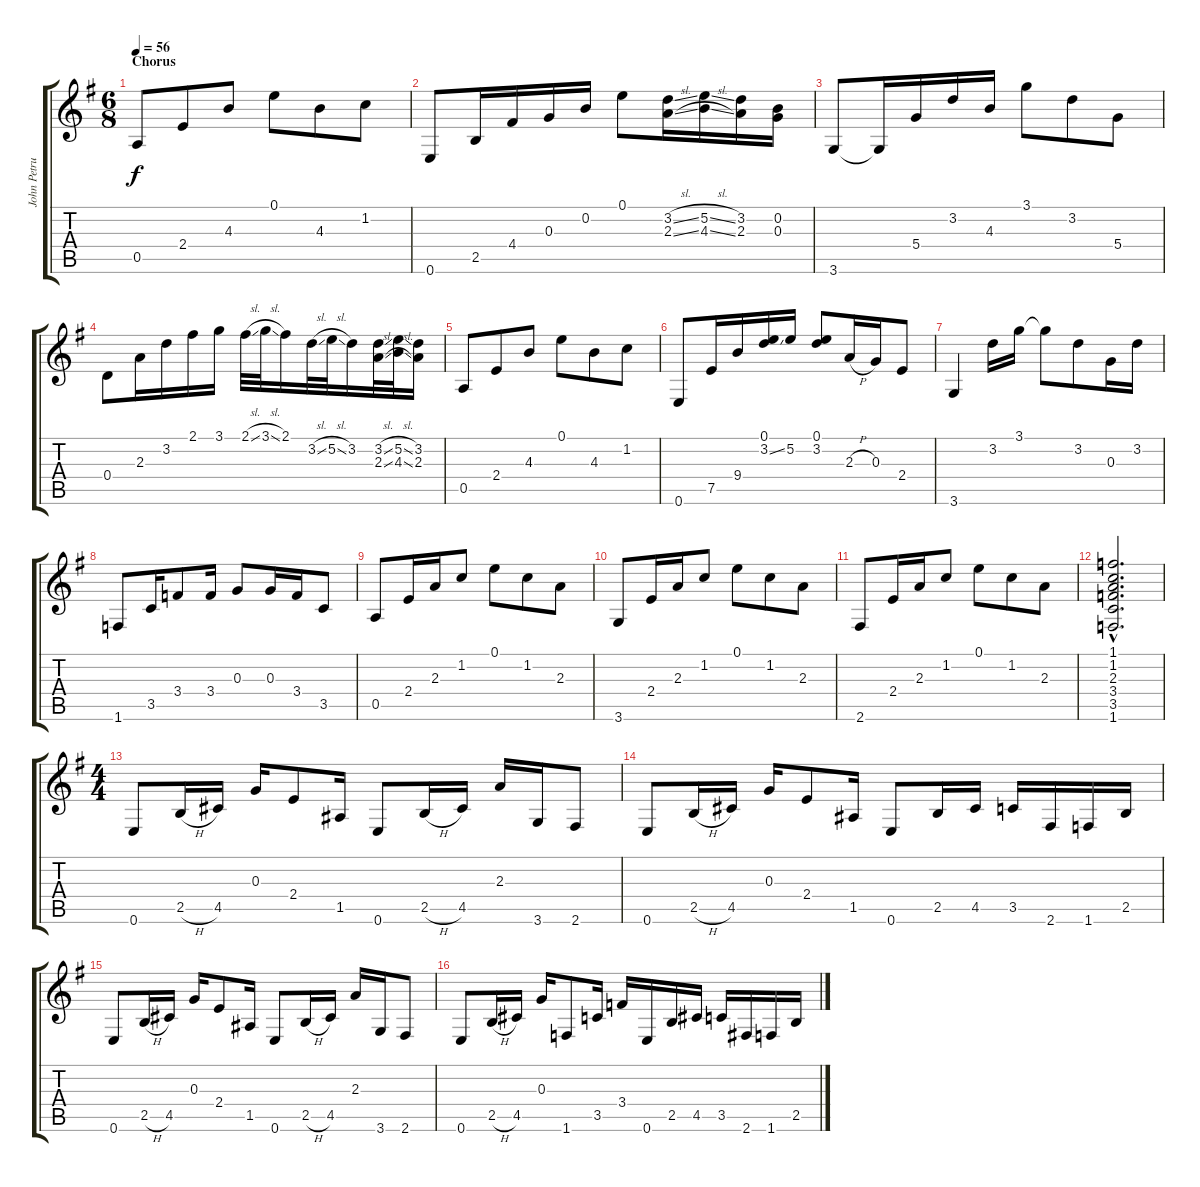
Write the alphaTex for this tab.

\track ("John Petrucci" "John Petru") {instrument electricguitarclean}
\staff {score tabs}
\tuning (E4 B3 G3 D3 A2 E2) {hide}
\ts (6 8)
\section ("" "Chorus")
\tempo 56
\clef g2
\ks g
0.5.8{dy f} 2.4.8 4.3.8 0.1.8 4.3.8 1.2.8 |
0.6.8 2.5.16 4.4.16 0.3.16 0.2.16 0.1.8 (3.2{sl} 2.3{sl}).16 (5.2{sl} 4.3{sl}).16 (3.2 2.3).16 (0.2 0.3).16 |
3.6.8 3.6{t}.16 5.4.16 3.2.16 4.3.16 3.1.8 3.2.8 5.4.8 |
0.4.8 2.3.16 3.2.16 2.1.16 3.1.16 2.1{sl}.32 3.1{sl}.32 2.1.16 3.2{sl}.32 5.2{sl}.32 3.2.16 (3.2{sl} 2.3{sl}).32 (5.2{sl} 4.3{sl}).32 (3.2 2.3).16 |
0.5.8 2.4.8 4.3.8 0.1.8 4.3.8 1.2.8 |
0.6.8 7.5.16 9.4.16 (0.1 3.2{ss}).16 5.2.16 (0.1 3.2).8 2.3{h}.16 0.3.16 2.4.8 |
3.6.4 3.2.16 3.1.16 3.1{t}.8 3.2.8 0.3.16 3.2.16 |
1.6.8 3.5.16 3.4.8 3.4.16 0.3.8 0.3.16 3.4.16 3.5.8 |
0.5.8 2.4.16 2.3.16 1.2.8 0.1.8 1.2.8 2.3.8 |
3.6.8 2.4.16 2.3.16 1.2.8 0.1.8 1.2.8 2.3.8 |
2.6.8 2.4.16 2.3.16 1.2.8 0.1.8 1.2.8 2.3.8 |
(1.1{hac} 1.2{hac} 2.3{hac} 3.4{hac} 3.5{hac} 1.6{hac}).2{d} |
\ts (4 4)
0.6.8 2.5{h}.16 4.5.16 0.3.16 2.4.8 1.5.16 0.6.8 2.5{h}.16 4.5.16 2.3.16 3.6.16 2.6.8 |
0.6.8 2.5{h}.16 4.5.16 0.3.16 2.4.8 1.5.16 0.6.8 2.5.16 4.5.16 3.5.16 2.6.16 1.6.16 2.5.16 |
0.6.8 2.5{h}.16 4.5.16 0.3.16 2.4.8 1.5.16 0.6.8 2.5{h}.16 4.5.16 2.3.16 3.6.16 2.6.8 |
0.6.8 2.5{h}.16 4.5.16 0.3.16 1.6.8 3.5.16 3.4.16 0.6.16 2.5.16 4.5.16 3.5.16 2.6.16 1.6.16 2.5.16
